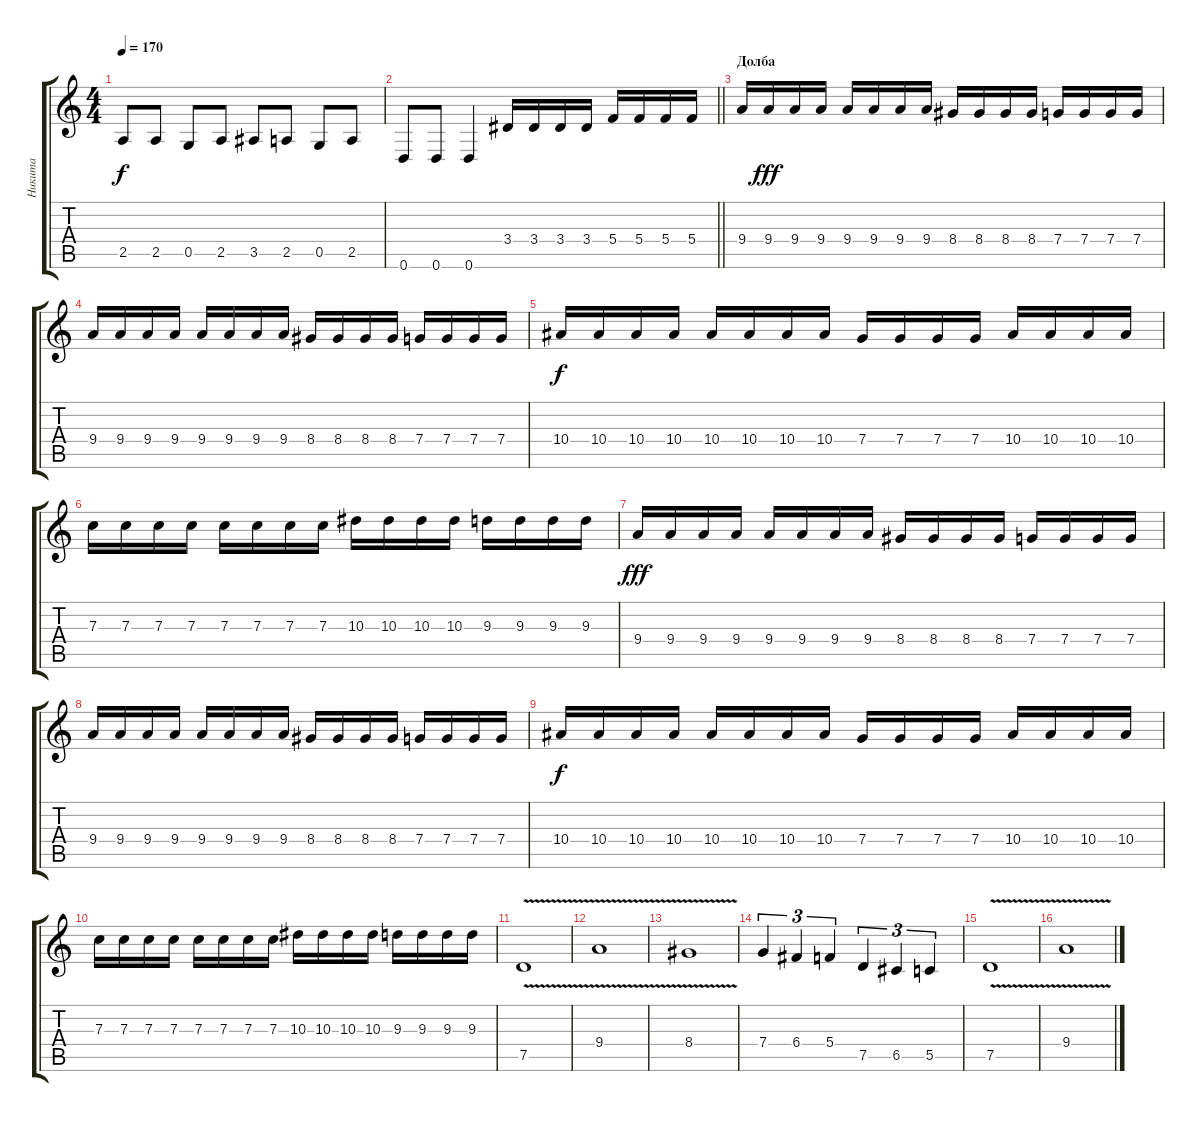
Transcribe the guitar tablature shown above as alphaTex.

\track ("Никита" "Никита") {instrument distortionguitar}
\staff {score tabs}
\tuning (D4 A3 F3 C3 G2 D2) {hide}
\ts (4 4)
\tempo 170
\clef g2
\ks c
2.5.8{dy f} 2.5.8 0.5.8 2.5.8 3.5.8 2.5.8 0.5.8 2.5.8 |
\barLineRight lightlight
0.6.8 0.6.8 0.6.4 3.4.16 3.4.16 3.4.16 3.4.16 5.4.16 5.4.16 5.4.16 5.4.16 |
\section ("" "Долба")
9.4.16 9.4.16{dy fff} 9.4.16 9.4.16 9.4.16 9.4.16 9.4.16 9.4.16 8.4.16 8.4.16 8.4.16 8.4.16 7.4.16 7.4.16 7.4.16 7.4.16 |
9.4.16 9.4.16 9.4.16 9.4.16 9.4.16 9.4.16 9.4.16 9.4.16 8.4.16 8.4.16 8.4.16 8.4.16 7.4.16 7.4.16 7.4.16 7.4.16 |
10.4.16{dy f} 10.4.16 10.4.16 10.4.16 10.4.16 10.4.16 10.4.16 10.4.16 7.4.16 7.4.16 7.4.16 7.4.16 10.4.16 10.4.16 10.4.16 10.4.16 |
7.3.16 7.3.16 7.3.16 7.3.16 7.3.16 7.3.16 7.3.16 7.3.16 10.3.16 10.3.16 10.3.16 10.3.16 9.3.16 9.3.16 9.3.16 9.3.16 |
9.4.16{dy fff} 9.4.16 9.4.16 9.4.16 9.4.16 9.4.16 9.4.16 9.4.16 8.4.16 8.4.16 8.4.16 8.4.16 7.4.16 7.4.16 7.4.16 7.4.16 |
9.4.16 9.4.16 9.4.16 9.4.16 9.4.16 9.4.16 9.4.16 9.4.16 8.4.16 8.4.16 8.4.16 8.4.16 7.4.16 7.4.16 7.4.16 7.4.16 |
10.4.16{dy f} 10.4.16 10.4.16 10.4.16 10.4.16 10.4.16 10.4.16 10.4.16 7.4.16 7.4.16 7.4.16 7.4.16 10.4.16 10.4.16 10.4.16 10.4.16 |
7.3.16 7.3.16 7.3.16 7.3.16 7.3.16 7.3.16 7.3.16 7.3.16 10.3.16 10.3.16 10.3.16 10.3.16 9.3.16 9.3.16 9.3.16 9.3.16 |
7.5{v}.1 |
9.4{v}.1 |
8.4{v}.1 |
7.4.4{tu (3 2)} 6.4.4{tu (3 2)} 5.4.4{tu (3 2)} 7.5.4{tu (3 2)} 6.5.4{tu (3 2)} 5.5.4{tu (3 2)} |
7.5{v}.1 |
9.4{v}.1
